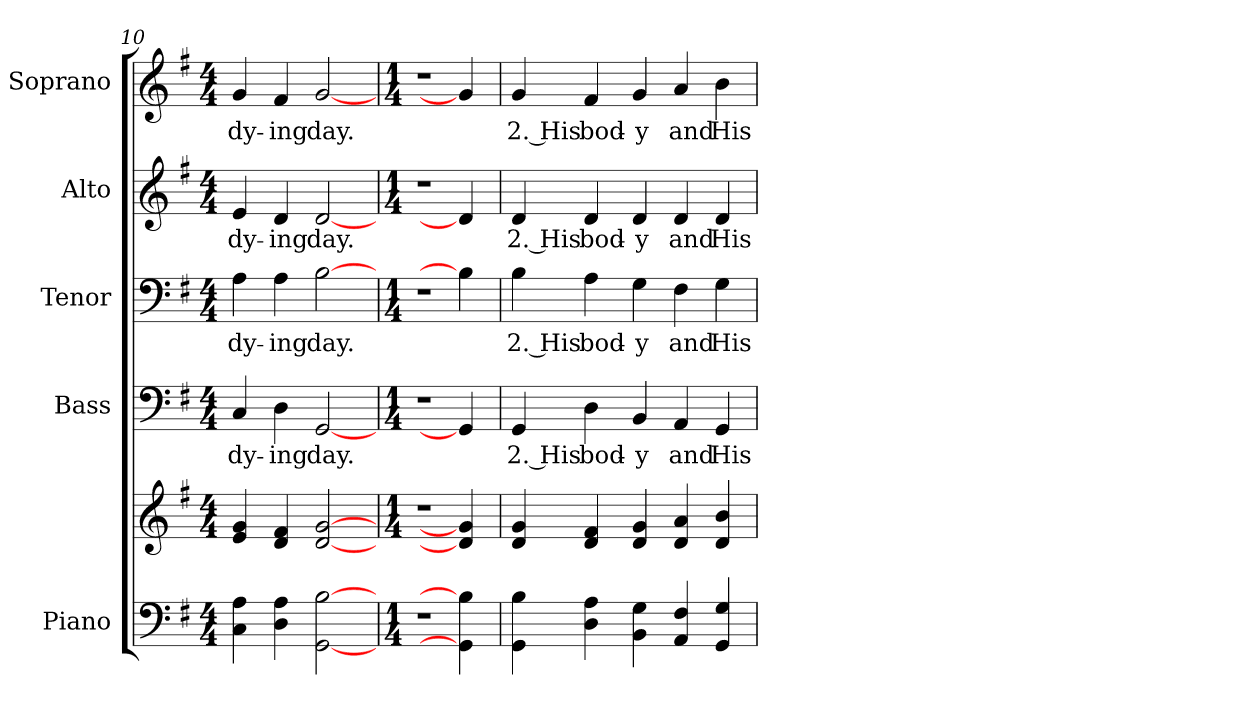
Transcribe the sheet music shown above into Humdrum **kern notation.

**kern	**kern	**kern	**text	**kern	**text	**kern	**text	**kern	**text
*part5	*part5	*part4	*part4	*part3	*part3	*part2	*part2	*part1	*part1
*staff6	*staff5	*staff4	*staff4	*staff3	*staff3	*staff2	*staff2	*staff1	*staff1
*I"Piano	*	*I"Bass	*	*I"Tenor	*	*I"Alto	*	*I"Soprano	*
*I'Pno.	*	*I'B.	*	*I'T.	*	*I'A.	*	*I'S.	*
*clefF4	*clefG2	*clefF4	*	*clefF4	*	*clefG2	*	*clefG2	*
*k[f#]	*k[f#]	*k[f#]	*	*k[f#]	*	*k[f#]	*	*k[f#]	*
*G:	*G:	*G:	*	*G:	*	*G:	*	*G:	*
*M4/4	*M4/4	*M4/4	*	*M4/4	*	*M4/4	*	*M4/4	*
=10	=10	=10	=10	=10	=10	=10	=10	=10	=10
!	!	!	!LO:LY:b:color=#000000	!	!	!	!	!	!
!	!	!	!	!	!LO:LY:b:color=#000000	!	!	!	!
!	!	!	!	!	!	!	!LO:LY:b:color=#000000	!	!
!	!	!	!	!	!	!	!	!	!LO:LY:b:color=#000000
4Ci\ 4Ai	4ei/ 4gi	4Ci/	dy-	4Ai\	dy-	4ei/	dy-	4gi/	dy-
!	!	!	!LO:LY:b:color=#000000	!	!	!	!	!	!
!	!	!	!	!	!LO:LY:b:color=#000000	!	!	!	!
!	!	!	!	!	!	!	!LO:LY:b:color=#000000	!	!
!	!	!	!	!	!	!	!	!	!LO:LY:b:color=#000000
4Di\ 4Ai	4di/ 4f#i	4Di\	-ing	4Ai\	-ing	4di/	-ing	4f#i/	-ing
!	!	!	!LO:LY:b:color=#000000	!	!	!	!	!	!
!	!	!	!	!	!LO:LY:b:color=#000000	!	!	!	!
!	!	!	!	!	!	!	!LO:LY:b:color=#000000	!	!
!	!	!	!	!	!	!	!	!	!LO:LY:b:color=#000000
[2GGi\ [2Bi	[2di/ [2gi	[2GGi/	day.	[2Bi\	day.	[2di/	day.	[2gi/	day.
!!LO:PB:g=z
=11	=11	=11	=11	=11	=11	=11	=11	=11	=11
*M1/4	*M1/4	*M1/4	*	*M1/4	*	*M1/4	*	*M1/4	*
!LO:N:vis=1	!LO:N:vis=1	!LO:N:vis=1	!	!LO:N:vis=1	!	!LO:N:vis=1	!	!LO:N:vis=1	!
4r	4r	4r	.	4r	.	4r	.	4r	.
4GGi\] 4Bi]	4di/] 4gi]	4GGi/]	.	4Bi\]	.	4di/]	.	4gi/]	.
=12	=12	=12	=12	=12	=12	=12	=12	=12	=12
!	!	!	!LO:LY:b:color=#000000	!	!	!	!	!	!
!	!	!	!	!	!LO:LY:b:color=#000000	!	!	!	!
!	!	!	!	!	!	!	!LO:LY:b:color=#000000	!	!
!	!	!	!	!	!	!	!	!	!LO:LY:b:color=#000000
4GGi\ 4Bi	4di/ 4gi	4GGi/	2. His	4Bi\	2. His	4di/	2. His	4gi/	2. His
!	!	!	!LO:LY:b:color=#000000	!	!	!	!	!	!
!	!	!	!	!	!LO:LY:b:color=#000000	!	!	!	!
!	!	!	!	!	!	!	!LO:LY:b:color=#000000	!	!
!	!	!	!	!	!	!	!	!	!LO:LY:b:color=#000000
4Di\ 4Ai	4di/ 4f#i	4Di\	bod-	4Ai\	bod-	4di/	bod-	4f#i/	bod-
!	!	!	!LO:LY:b:color=#000000	!	!	!	!	!	!
!	!	!	!	!	!LO:LY:b:color=#000000	!	!	!	!
!	!	!	!	!	!	!	!LO:LY:b:color=#000000	!	!
!	!	!	!	!	!	!	!	!	!LO:LY:b:color=#000000
4BBi\ 4Gi	4di/ 4gi	4BBi/	-y	4Gi\	-y	4di/	-y	4gi/	-y
!	!	!	!LO:LY:b:color=#000000	!	!	!	!	!	!
!	!	!	!	!	!LO:LY:b:color=#000000	!	!	!	!
!	!	!	!	!	!	!	!LO:LY:b:color=#000000	!	!
!	!	!	!	!	!	!	!	!	!LO:LY:b:color=#000000
4AAi/ 4F#i	4di/ 4ai	4AAi/	and	4F#i\	and	4di/	and	4ai/	and
!	!	!	!LO:LY:b:color=#000000	!	!	!	!	!	!
!	!	!	!	!	!LO:LY:b:color=#000000	!	!	!	!
!	!	!	!	!	!	!	!LO:LY:b:color=#000000	!	!
!	!	!	!	!	!	!	!	!	!LO:LY:b:color=#000000
4GGi/ 4Gi	4di/ 4bi	4GGi/	His	4Gi\	His	4di/	His	4bi\	His
=	=	=	=	=	=	=	=	=	=
*-	*-	*-	*-	*-	*-	*-	*-	*-	*-
